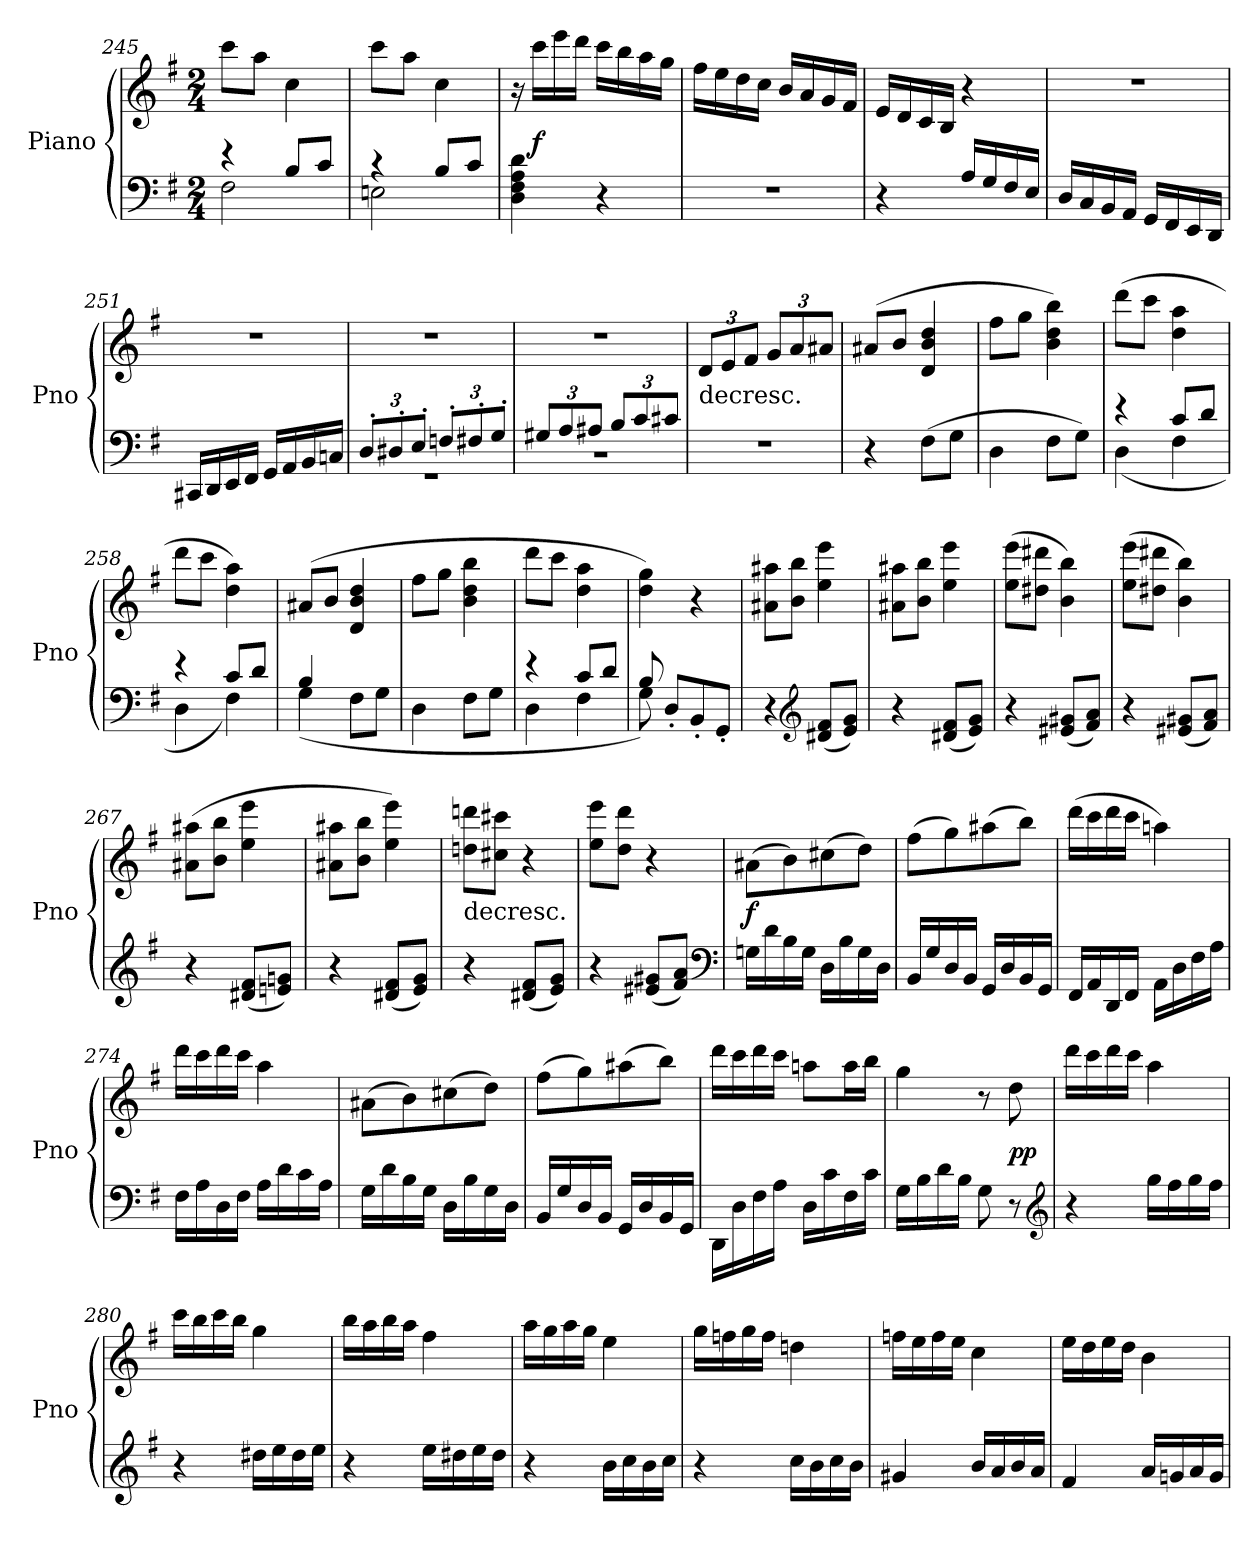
**kern	**kern	**dynam
*part1	*part1	*part1
*staff2	*staff1	*staff1/2
*I"Piano	*	*
*I'Pno	*	*
*clefF4	*clefG2	*
*k[f#]	*k[f#]	*
*M2/4	*M2/4	*
=245	=245	=245
*^	*	*
4r	2F#\	8ccc\L	.
.	.	8aa\J	.
8B/L	.	4cc\	.
8c/J	.	.	.
=246	=246	=246	=246
4r	2En\	8ccc\L	.
.	.	8aa\J	.
8B/L	.	4cc\	.
8c/J	.	.	.
*v	*v	*	*
=247	=247	=247
4D\ 4F#\ 4A\ 4d\	16r	.
.	16ccc\LL	f
.	16eee\	.
.	16ddd\JJ	.
4r	16ccc\LL	.
.	16bb\	.
.	16aa\	.
.	16gg\JJ	.
=248	=248	=248
2r	16ff#\LL	.
.	16ee\	.
.	16dd\	.
.	16cc\JJ	.
.	16b/LL	.
.	16a/	.
.	16g/	.
.	16f#/JJ	.
=249	=249	=249
4r	16e/LL	.
.	16d/	.
.	16c/	.
.	16B/JJ	.
16A/LL	4r	.
16G/	.	.
16F#/	.	.
16E/JJ	.	.
=250	=250	=250
16D/LL	2r	.
16C/	.	.
16BB/	.	.
16AA/JJ	.	.
16GG/LL	.	.
16FF#/	.	.
16EE/	.	.
16DD/JJ	.	.
=251	=251	=251
16CC#X/LL	2r	.
16DD/	.	.
16EE/	.	.
16FF#/JJ	.	.
16GG/LL	.	.
16AA/	.	.
16BB/	.	.
16Cn/JJ	.	.
=252	=252	=252
*^	*	*
12D'/L	2r	2r	.
12D#X'/	.	.	.
12E'/J	.	.	.
12Fn'/L	.	.	.
12F#X'/	.	.	.
12G'/J	.	.	.
=253	=253	=253	=253
12G#X/L	2r	2r	.
12A/	.	.	.
12A#X/J	.	.	.
12B/L	.	.	.
12c/	.	.	.
12c#X/J	.	.	.
*v	*v	*	*
=254	=254	=254
!	!LO:TX:c:t=decresc.	!
2r	12d/L	.
.	12e/	.
.	12f#/J	.
.	12g/L	.
.	12a/	.
.	12a#X/J	.
=255	=255	=255
4r	(8a#X/L	.
.	8b/J	.
(8F#\L	4d/ 4b/ 4dd/	.
8G\J	.	.
=256	=256	=256
4D\	8ff#\L	.
.	8gg\J	.
8F#\L	4b\ 4dd\ 4bb\)	.
8G\J)	.	.
=257	=257	=257
*^	*	*
4r	(4D\	(8ddd\L	.
.	.	8ccc\J	.
8c/L	4F#\	4dd\ 4aa\	.
8d/J	.	.	.
=258	=258	=258	=258
4r	4D\	8ddd\L	.
.	.	8ccc\J	.
8c/L	4F#\)	4dd\ 4aa\)	.
8d/J	.	.	.
=259	=259	=259	=259
4B/	(4G\	(8a#X/L	.
.	.	8b/J	.
4ryy	8F#\L	4d/ 4b/ 4dd/	.
.	8G\J	.	.
*v	*v	*	*
=260	=260	=260
4D\	8ff#\L	.
.	8gg\J	.
8F#\L	4b\ 4dd\ 4bb\	.
8G\J	.	.
=261	=261	=261
*^	*	*
4r	4D\	8ddd\L	.
.	.	8ccc\J	.
8c/L	4F#\	4dd\ 4aa\	.
8d/J	.	.	.
=262	=262	=262	=262
8G\)	8B/	4dd\ 4gg\)	.
4.ryy	8D'/L	.	.
.	8BB'/	4r	.
.	8GG'/J	.	.
*v	*v	*	*
=263	=263	=263
4r	8a#X\ 8aa#X\L	.
.	8b\ 8bb\J	.
*clefG2	*	*
(8d#X/ 8f#/L	4ee\ 4eee\	.
8e/ 8g/J)	.	.
=264	=264	=264
4r	8a#X\ 8aa#X\L	.
.	8b\ 8bb\J	.
(8d#X/ 8f#/L	4ee\ 4eee\	.
8e/ 8g/J)	.	.
=265	=265	=265
4r	(8ee\ 8eee\L	.
.	8dd#X\ 8ddd#X\J	.
(8e#X/ 8g#X/L	4b\ 4bb\)	.
8f#/ 8a/J)	.	.
=266	=266	=266
4r	(8ee\ 8eee\L	.
.	8dd#X\ 8ddd#X\J	.
(8e#X/ 8g#X/L	4b\ 4bb\)	.
8f#/ 8a/J)	.	.
=267	=267	=267
4r	(8a#X\ 8aa#X\L	.
.	8b\ 8bb\J	.
(8d#X/ 8f#/L	4ee\ 4eee\	.
8en/ 8gn/J)	.	.
=268	=268	=268
4r	8a#X\ 8aa#X\L	.
.	8b\ 8bb\J	.
(8d#X/ 8f#/L	4ee\ 4eee\)	.
8e/ 8g/J)	.	.
=269	=269	=269
!	!LO:TX:c:t=decresc.	!
4r	8ddn\ 8dddn\L	.
.	8cc#X\ 8ccc#X\J	.
(8d#X/ 8f#/L	4r	.
8e/ 8g/J)	.	.
=270	=270	=270
4r	8ee\ 8eee\L	.
.	8dd\ 8ddd\J	.
(8e#X/ 8g#X/L	4r	.
8f#/ 8a/J)	.	.
*clefF4	*	*
=271	=271	=271
16Gn\LL	(8a#X\L	f
16d\	.	.
16B\	8b\)	.
16G\JJ	.	.
16D\LL	(8cc#X\	.
16B\	.	.
16G\	8dd\J)	.
16D\JJ	.	.
=272	=272	=272
16BB/LL	(8ff#\L	.
16G/	.	.
16D/	8gg\)	.
16BB/JJ	.	.
16GG/LL	(8aa#X\	.
16D/	.	.
16BB/	8bb\J)	.
16GG/JJ	.	.
=273	=273	=273
16FF#/LL	(16ddd\LL	.
16AA/	16ccc\	.
16DD/	16ddd\	.
16FF#/JJ	16ccc\JJ	.
16AA\LL	4aan\)	.
16D\	.	.
16F#\	.	.
16A\JJ	.	.
=274	=274	=274
16F#\LL	16ddd\LL	.
16A\	16ccc\	.
16D\	16ddd\	.
16F#\JJ	16ccc\JJ	.
16A\LL	4aa\	.
16d\	.	.
16c\	.	.
16A\JJ	.	.
=275	=275	=275
16G\LL	(8a#X\L	.
16d\	.	.
16B\	8b\)	.
16G\JJ	.	.
16D\LL	(8cc#X\	.
16B\	.	.
16G\	8dd\J)	.
16D\JJ	.	.
=276	=276	=276
16BB/LL	(8ff#\L	.
16G/	.	.
16D/	8gg\)	.
16BB/JJ	.	.
16GG/LL	(8aa#X\	.
16D/	.	.
16BB/	8bb\J)	.
16GG/JJ	.	.
=277	=277	=277
16DD\LL	16ddd\LL	.
16D\	16ccc\	.
16F#\	16ddd\	.
16A\JJ	16ccc\JJ	.
16D\LL	8aan\L	.
16c\	.	.
16F#\	16aa\L	.
16c\JJ	16bb\JJ	.
=278	=278	=278
16G\LL	4gg\	.
16B\	.	.
16d\	.	.
16B\JJ	.	.
8G\	8r	.
8r	8dd\	pp
*clefG2	*	*
=279	=279	=279
4r	16ddd\LL	.
.	16ccc\	.
.	16ddd\	.
.	16ccc\JJ	.
16gg\LL	4aa\	.
16ff#\	.	.
16gg\	.	.
16ff#\JJ	.	.
=280	=280	=280
4r	16ccc\LL	.
.	16bb\	.
.	16ccc\	.
.	16bb\JJ	.
16dd#X\LL	4gg\	.
16ee\	.	.
16dd#\	.	.
16ee\JJ	.	.
=281	=281	=281
4r	16bb\LL	.
.	16aa\	.
.	16bb\	.
.	16aa\JJ	.
16ee\LL	4ff#\	.
16dd#X\	.	.
16ee\	.	.
16dd#\JJ	.	.
=282	=282	=282
4r	16aa\LL	.
.	16gg\	.
.	16aa\	.
.	16gg\JJ	.
16b\LL	4ee\	.
16cc\	.	.
16b\	.	.
16cc\JJ	.	.
=283	=283	=283
4r	16gg\LL	.
.	16ffn\	.
.	16gg\	.
.	16ff\JJ	.
16cc\LL	4ddn\	.
16b\	.	.
16cc\	.	.
16b\JJ	.	.
=284	=284	=284
4g#X/	16ffn\LL	.
.	16ee\	.
.	16ff\	.
.	16ee\JJ	.
16b/LL	4cc\	.
16a/	.	.
16b/	.	.
16a/JJ	.	.
=285	=285	=285
4f#/	16ee\LL	.
.	16dd\	.
.	16ee\	.
.	16dd\JJ	.
16a/LL	4b\	.
16gn/	.	.
16a/	.	.
16g/JJ	.	.
=	=	=
*-	*-	*-
